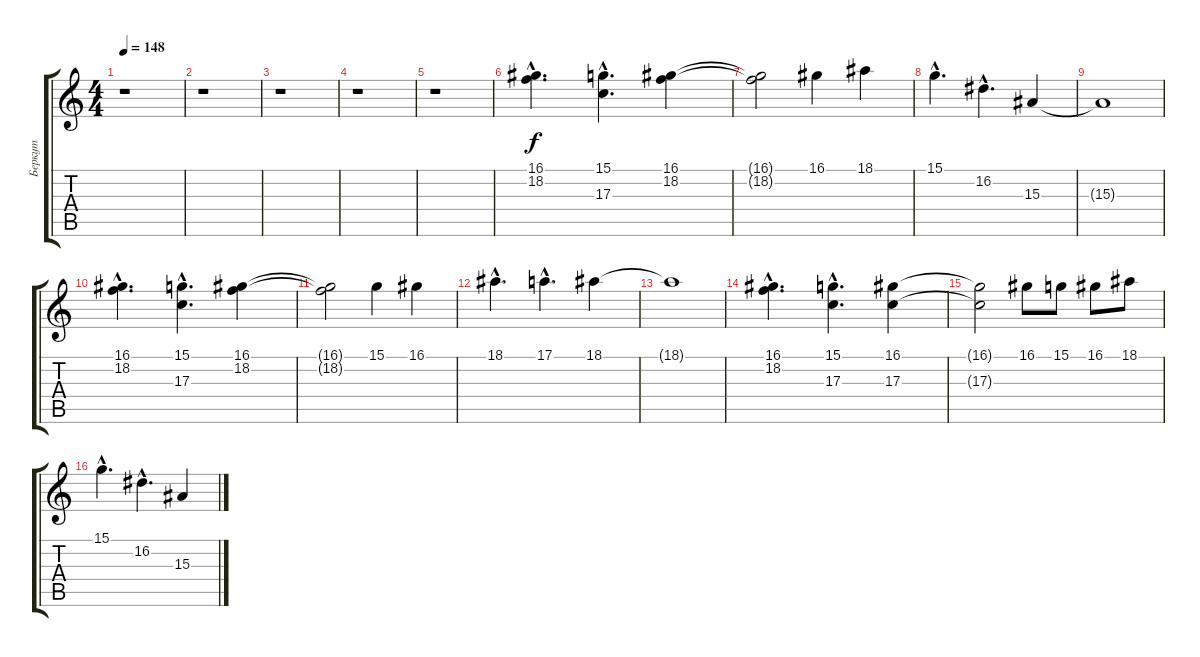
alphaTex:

\track ("Беркут" "Беркут") {instrument violin}
\staff {score tabs}
\tuning (E4 B3 G3 D3 A2 E2) {hide}
\ts (4 4)
\tempo 148
\clef g2
\ks c
r.1{dy f} |
r.1 |
r.1 |
r.1 |
r.1 |
(16.1{hac} 18.2{hac}).4{d} (15.1{hac} 17.3{hac}).4{d} (16.1 18.2).4 |
(16.1{t} 18.2{t}).2 16.1.4 18.1.4 |
15.1{hac}.4{d} 16.2{hac}.4{d} 15.3.4 |
15.3{t}.1 |
(16.1{hac} 18.2{hac}).4{d} (15.1{hac} 17.3{hac}).4{d} (16.1 18.2).4 |
(16.1{t} 18.2{t}).2 15.1.4 16.1.4 |
18.1{hac}.4{d} 17.1{hac}.4{d} 18.1.4 |
18.1{t}.1 |
(16.1{hac} 18.2{hac}).4{d} (15.1{hac} 17.3{hac}).4{d} (16.1 17.3).4 |
(16.1{t} 17.3{t}).2 16.1.8 15.1.8 16.1.8 18.1.8 |
15.1{hac}.4{d} 16.2{hac}.4{d} 15.3.4
